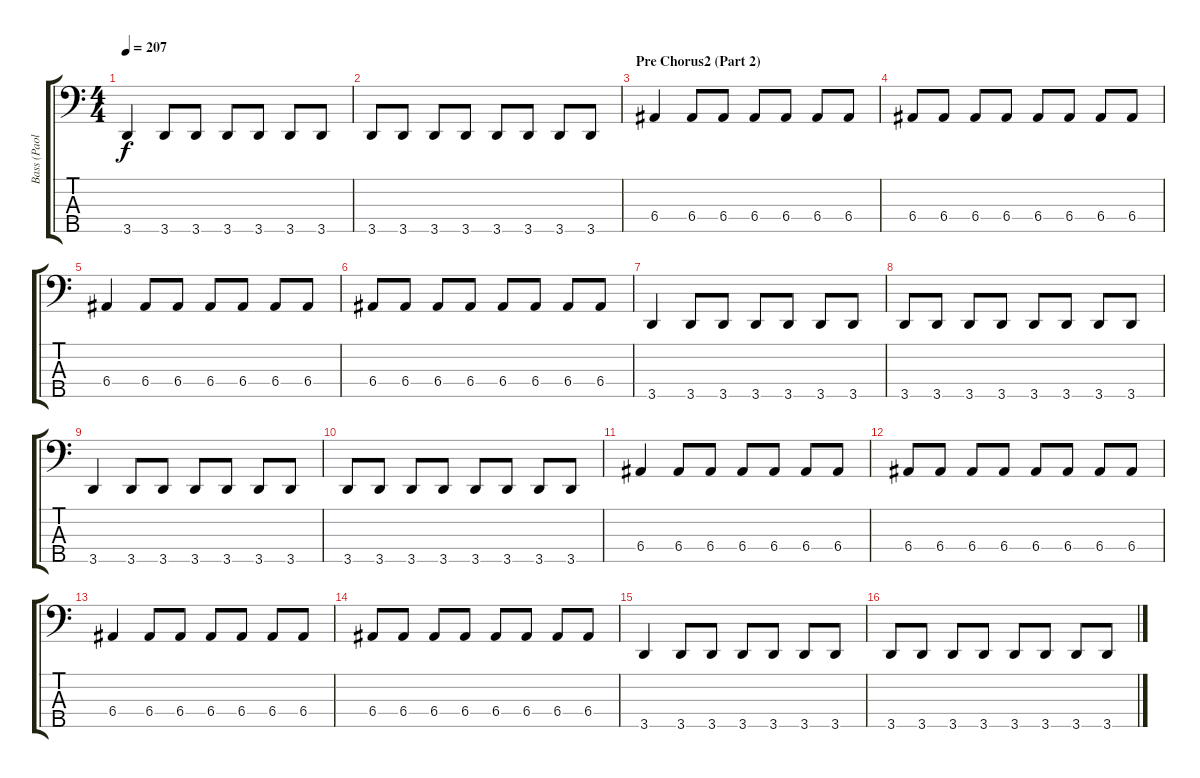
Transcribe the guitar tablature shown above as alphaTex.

\track ("Bass (Paolo)" "Bass (Paol") {instrument electricbasspick}
\staff {score tabs}
\tuning (G2 D2 A1 E1 B0) {hide}
\ts (4 4)
\tempo 207
\clef f4
\ks c
3.5.4{dy f} 3.5.8 3.5.8 3.5.8 3.5.8 3.5.8 3.5.8 |
3.5.8 3.5.8 3.5.8 3.5.8 3.5.8 3.5.8 3.5.8 3.5.8 |
\section ("" "Pre Chorus2 (Part 2)")
6.4.4 6.4.8 6.4.8 6.4.8 6.4.8 6.4.8 6.4.8 |
6.4.8 6.4.8 6.4.8 6.4.8 6.4.8 6.4.8 6.4.8 6.4.8 |
6.4.4 6.4.8 6.4.8 6.4.8 6.4.8 6.4.8 6.4.8 |
6.4.8 6.4.8 6.4.8 6.4.8 6.4.8 6.4.8 6.4.8 6.4.8 |
3.5.4 3.5.8 3.5.8 3.5.8 3.5.8 3.5.8 3.5.8 |
3.5.8 3.5.8 3.5.8 3.5.8 3.5.8 3.5.8 3.5.8 3.5.8 |
3.5.4 3.5.8 3.5.8 3.5.8 3.5.8 3.5.8 3.5.8 |
3.5.8 3.5.8 3.5.8 3.5.8 3.5.8 3.5.8 3.5.8 3.5.8 |
6.4.4 6.4.8 6.4.8 6.4.8 6.4.8 6.4.8 6.4.8 |
6.4.8 6.4.8 6.4.8 6.4.8 6.4.8 6.4.8 6.4.8 6.4.8 |
6.4.4 6.4.8 6.4.8 6.4.8 6.4.8 6.4.8 6.4.8 |
6.4.8 6.4.8 6.4.8 6.4.8 6.4.8 6.4.8 6.4.8 6.4.8 |
3.5.4 3.5.8 3.5.8 3.5.8 3.5.8 3.5.8 3.5.8 |
3.5.8 3.5.8 3.5.8 3.5.8 3.5.8 3.5.8 3.5.8 3.5.8
